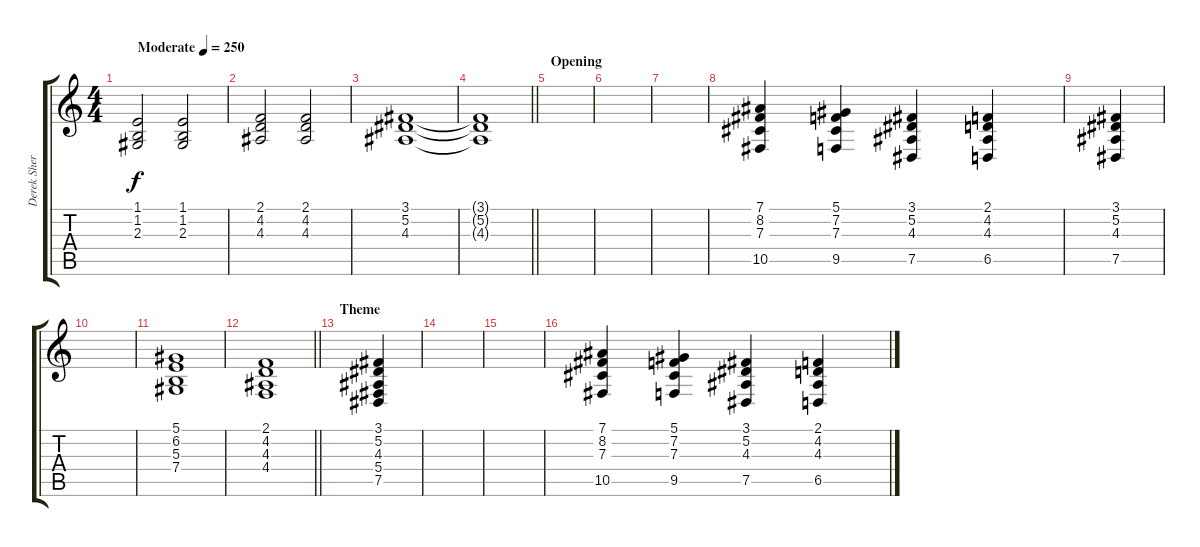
\track ("Derek Sherinian" "Derek Sher") {instrument choiraahs}
\staff {score tabs}
\tuning (Eb4 Bb3 Gb3 Db3 Ab2 Eb2) {hide}
\ts (4 4)
\tempo (250 "Moderate")
\clef g2
\ks c
(1.1 1.2 2.3).2{dy f instrument choiraahs} (1.1 1.2 2.3).2 |
(2.1 4.2 4.3).2 (2.1 4.2 4.3).2 |
(3.1 5.2 4.3).1 |
\barLineRight lightlight
(3.1{t} 5.2{t} 4.3{t}).1 |
\section ("" "Opening")
|
|
|
(7.1 8.2 7.3 10.5).4 (5.1 7.2 7.3 9.5).4 (3.1 5.2 4.3 7.5).4 (2.1 4.2 4.3 6.5).4 |
(3.1 5.2 4.3 7.5).4 |
|
(5.1 6.2 5.3 7.4).1 |
\barLineRight lightlight
(2.1 4.2 4.3 4.4).1 |
\section ("" "Theme")
(3.1 5.2 4.3 5.4 7.5).4 |
|
|
(7.1 8.2 7.3 10.5).4 (5.1 7.2 7.3 9.5).4 (3.1 5.2 4.3 7.5).4 (2.1 4.2 4.3 6.5).4
